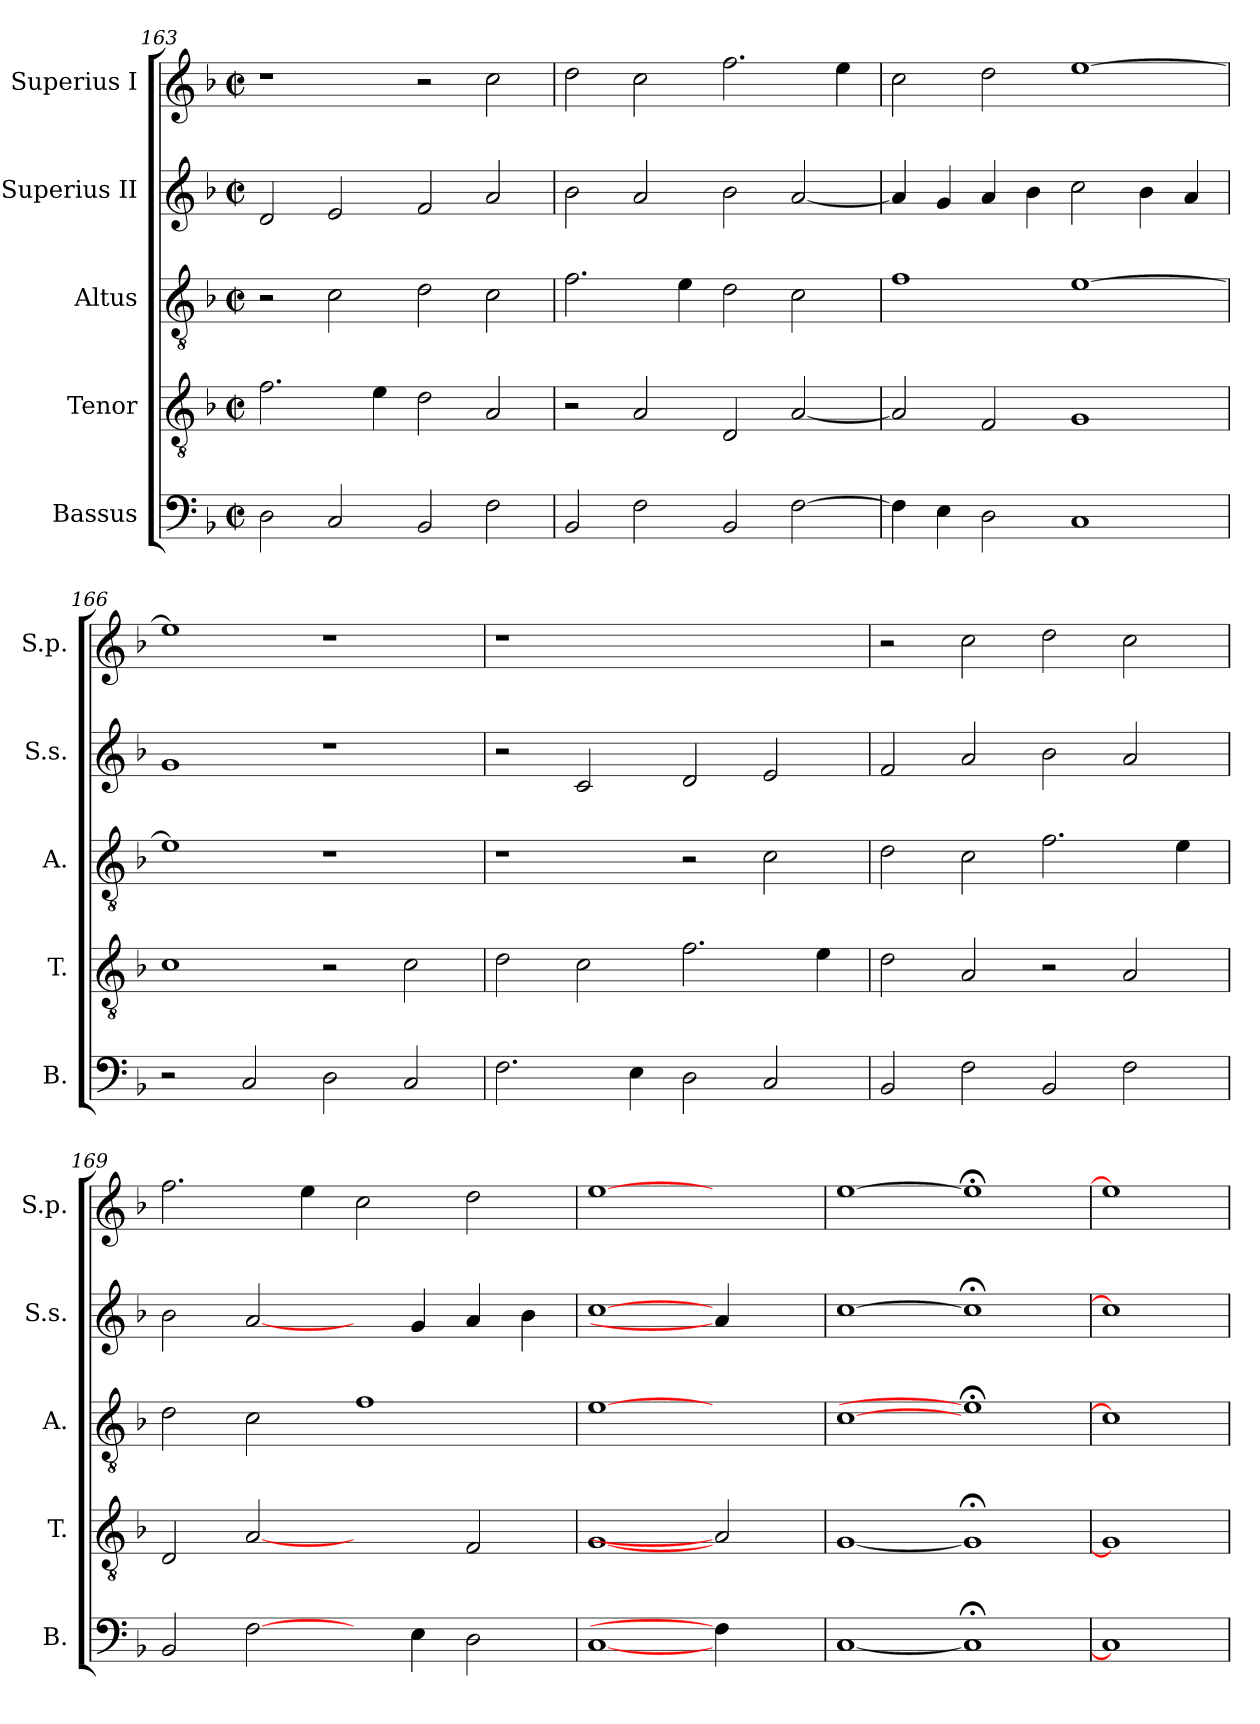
**kern	**kern	**kern	**kern	**kern
*part5	*part4	*part3	*part2	*part1
*staff5	*staff4	*staff3	*staff2	*staff1
*I"Bassus	*I"Tenor	*I"Altus	*I"Superius II	*I"Superius I
*I'B.	*I'T.	*I'A.	*I'S.s.	*I'S.p.
*clefF4	*clefGv2	*clefGv2	*clefG2	*clefG2
*	*ITrd7c12	*ITrd7c12	*	*
*k[b-]	*k[b-]	*k[b-]	*k[b-]	*k[b-]
*F:	*F:	*F:	*F:	*F:
*M2/2	*M2/2	*M2/2	*M2/2	*M2/2
*met(c|)	*met(c|)	*met(c|)	*met(c|)	*met(c|)
=163	=163	=163	=163	=163
2Di\	2.Fi\	2r	2di/	1r
2Ci/	.	2Ci\	2ei/	.
.	4Ei\	.	.	.
2BB-i/	2Di\	2Di\	2fi/	2r
2Fi\	2AAi/	2Ci\	2ai/	2cci\
=164	=164	=164	=164	=164
2BB-i/	2r	2.Fi\	2b-i\	2ddi\
2Fi\	2AAi/	.	2ai/	2cci\
.	.	4Ei\	.	.
2BB-i/	2DDi/	2Di\	2b-i\	2.ffi\
[>2Fi\	[<2AAi/	2Ci\	[<2ai/	.
.	.	.	.	4eei\
!!LO:PB:g=z
=165	=165	=165	=165	=165
4Fi\]	2AAi/]	1Fi	4ai/]	2cci\
4Ei\	.	.	4gi/	.
2Di\	2FFi/	.	4ai/	2ddi\
.	.	.	4b-i\	.
1Ci	1GGi	[>1Ei	2cci\	[>1eei
.	.	.	4b-i\	.
.	.	.	4ai/	.
=166	=166	=166	=166	=166
2r	1Ci	1Ei]	1gi	1eei]
2Ci/	.	.	.	.
2Di\	2r	1r	1r	1r
2Ci/	2Ci\	.	.	.
=167	=167	=167	=167	=167
!	!	!	!	!LO:N:vis=1
2.Fi\	2Di\	1r	2r	1r
.	2Ci\	.	2ci/	.
4Ei\	.	.	.	.
2Di\	2.Fi\	2r	2di/	1ryy
2Ci/	.	2Ci\	2ei/	.
.	4Ei\	.	.	.
!!LO:LB:g=z
=168	=168	=168	=168	=168
2BB-i/	2Di\	2Di\	2fi/	2r
2Fi\	2AAi/	2Ci\	2ai/	2cci\
2BB-i/	2r	2.Fi\	2b-i\	2ddi\
2Fi\	2AAi/	.	2ai/	2cci\
.	.	4Ei\	.	.
=169	=169	=169	=169	=169
2BB-i/	2DDi/	2Di\	2b-i\	2.ffi\
[2Fi\	[2AAi	2Ci\	[2ai/	.
.	.	.	.	4eei\
4ryy	2ryy	1Fi	4ryy	2cci\
4Ei\	.	.	4gi/	.
2Di\	2FFi/	.	4ai/	2ddi\
.	.	.	4b-i\	.
=170	=170	=170	=170	=170
[1Ci	[1GGi	[1Ei	[1cci	[1eei
4Fi\]	2AAi]	2ryy	4ai/]	2ryy
4ryy	.	.	4ryy	.
=171	=171	=171	=171	=171
[1Ci	[1GGi	[1Ci	[1cci	[1eei
1C;i]	1GG;i]	1E;i]	1cc;i]	1ee;i]
=172	=172	=172	=172	=172
1Ci]	1GGi]	1Ci]	1cci]	1eei]
=	=	=	=	=
*-	*-	*-	*-	*-
